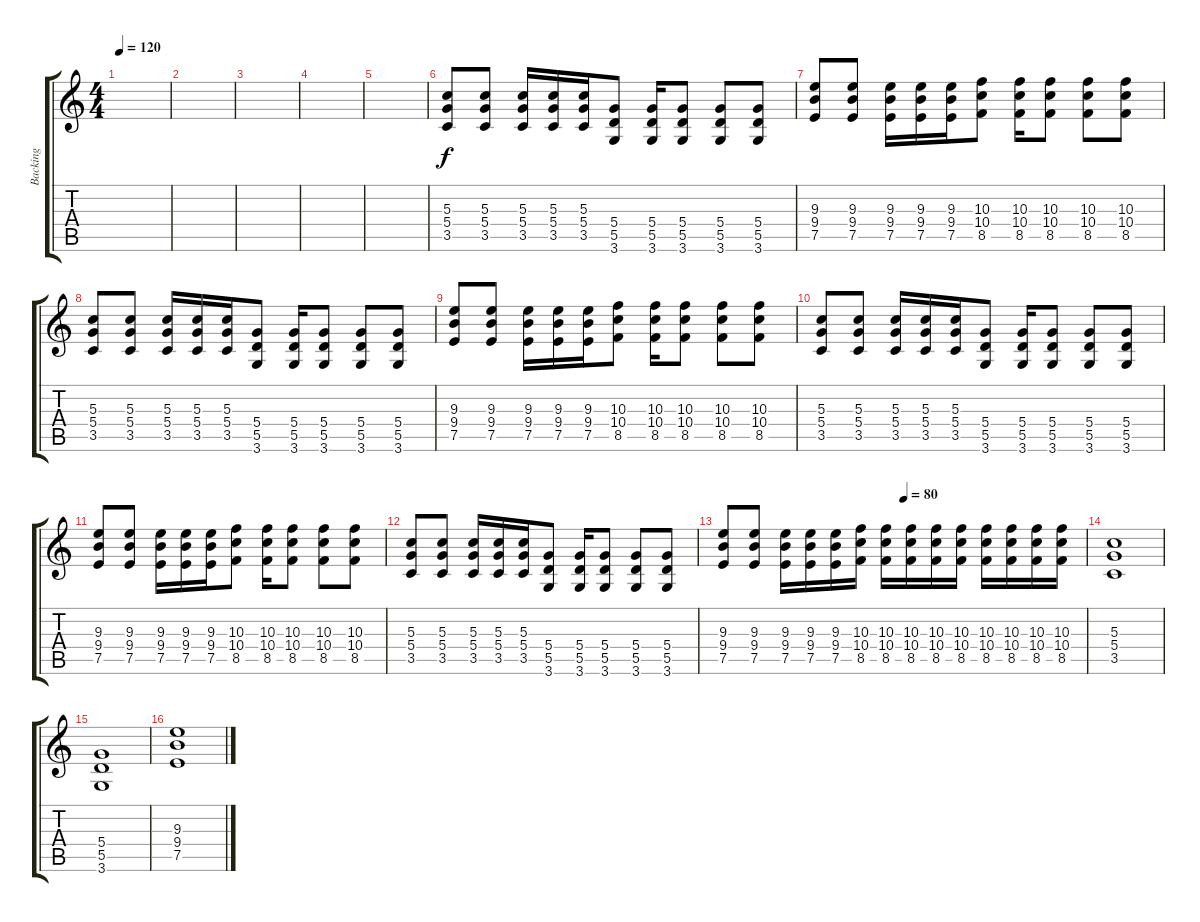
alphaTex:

\track ("Backing" "Backing") {instrument overdrivenguitar}
\staff {score tabs}
\tuning (E4 B3 G3 D3 A2 E2) {hide}
\ts (4 4)
\tempo 120
\clef g2
\ks c
|
|
|
|
|
(5.3 5.4 3.5).8 (5.3 5.4 3.5).8 (5.3 5.4 3.5).16 (5.3 5.4 3.5).16 (5.3 5.4 3.5).16 (5.4 5.5 3.6).8 (5.4 5.5 3.6).16 (5.4 5.5 3.6).8 (5.4 5.5 3.6).8 (5.4 5.5 3.6).8 |
(9.3 9.4 7.5).8 (9.3 9.4 7.5).8 (9.3 9.4 7.5).16 (9.3 9.4 7.5).16 (9.3 9.4 7.5).16 (10.3 10.4 8.5).8 (10.3 10.4 8.5).16 (10.3 10.4 8.5).8 (10.3 10.4 8.5).8 (10.3 10.4 8.5).8 |
(5.3 5.4 3.5).8 (5.3 5.4 3.5).8 (5.3 5.4 3.5).16 (5.3 5.4 3.5).16 (5.3 5.4 3.5).16 (5.4 5.5 3.6).8 (5.4 5.5 3.6).16 (5.4 5.5 3.6).8 (5.4 5.5 3.6).8 (5.4 5.5 3.6).8 |
(9.3 9.4 7.5).8 (9.3 9.4 7.5).8 (9.3 9.4 7.5).16 (9.3 9.4 7.5).16 (9.3 9.4 7.5).16 (10.3 10.4 8.5).8 (10.3 10.4 8.5).16 (10.3 10.4 8.5).8 (10.3 10.4 8.5).8 (10.3 10.4 8.5).8 |
(5.3 5.4 3.5).8 (5.3 5.4 3.5).8 (5.3 5.4 3.5).16 (5.3 5.4 3.5).16 (5.3 5.4 3.5).16 (5.4 5.5 3.6).8 (5.4 5.5 3.6).16 (5.4 5.5 3.6).8 (5.4 5.5 3.6).8 (5.4 5.5 3.6).8 |
(9.3 9.4 7.5).8 (9.3 9.4 7.5).8 (9.3 9.4 7.5).16 (9.3 9.4 7.5).16 (9.3 9.4 7.5).16 (10.3 10.4 8.5).8 (10.3 10.4 8.5).16 (10.3 10.4 8.5).8 (10.3 10.4 8.5).8 (10.3 10.4 8.5).8 |
(5.3 5.4 3.5).8 (5.3 5.4 3.5).8 (5.3 5.4 3.5).16 (5.3 5.4 3.5).16 (5.3 5.4 3.5).16 (5.4 5.5 3.6).8 (5.4 5.5 3.6).16 (5.4 5.5 3.6).8 (5.4 5.5 3.6).8 (5.4 5.5 3.6).8 |
\tempo (80 0.5)
(9.3 9.4 7.5).8 (9.3 9.4 7.5).8 (9.3 9.4 7.5).16 (9.3 9.4 7.5).16 (9.3 9.4 7.5).16 (10.3 10.4 8.5).16 (10.3 10.4 8.5).16 (10.3 10.4 8.5).16 (10.3 10.4 8.5).16 (10.3 10.4 8.5).16 (10.3 10.4 8.5).16 (10.3 10.4 8.5).16 (10.3 10.4 8.5).16 (10.3 10.4 8.5).16 |
(5.3 5.4 3.5).1 |
(5.4 5.5 3.6).1 |
(9.3 9.4 7.5).1
